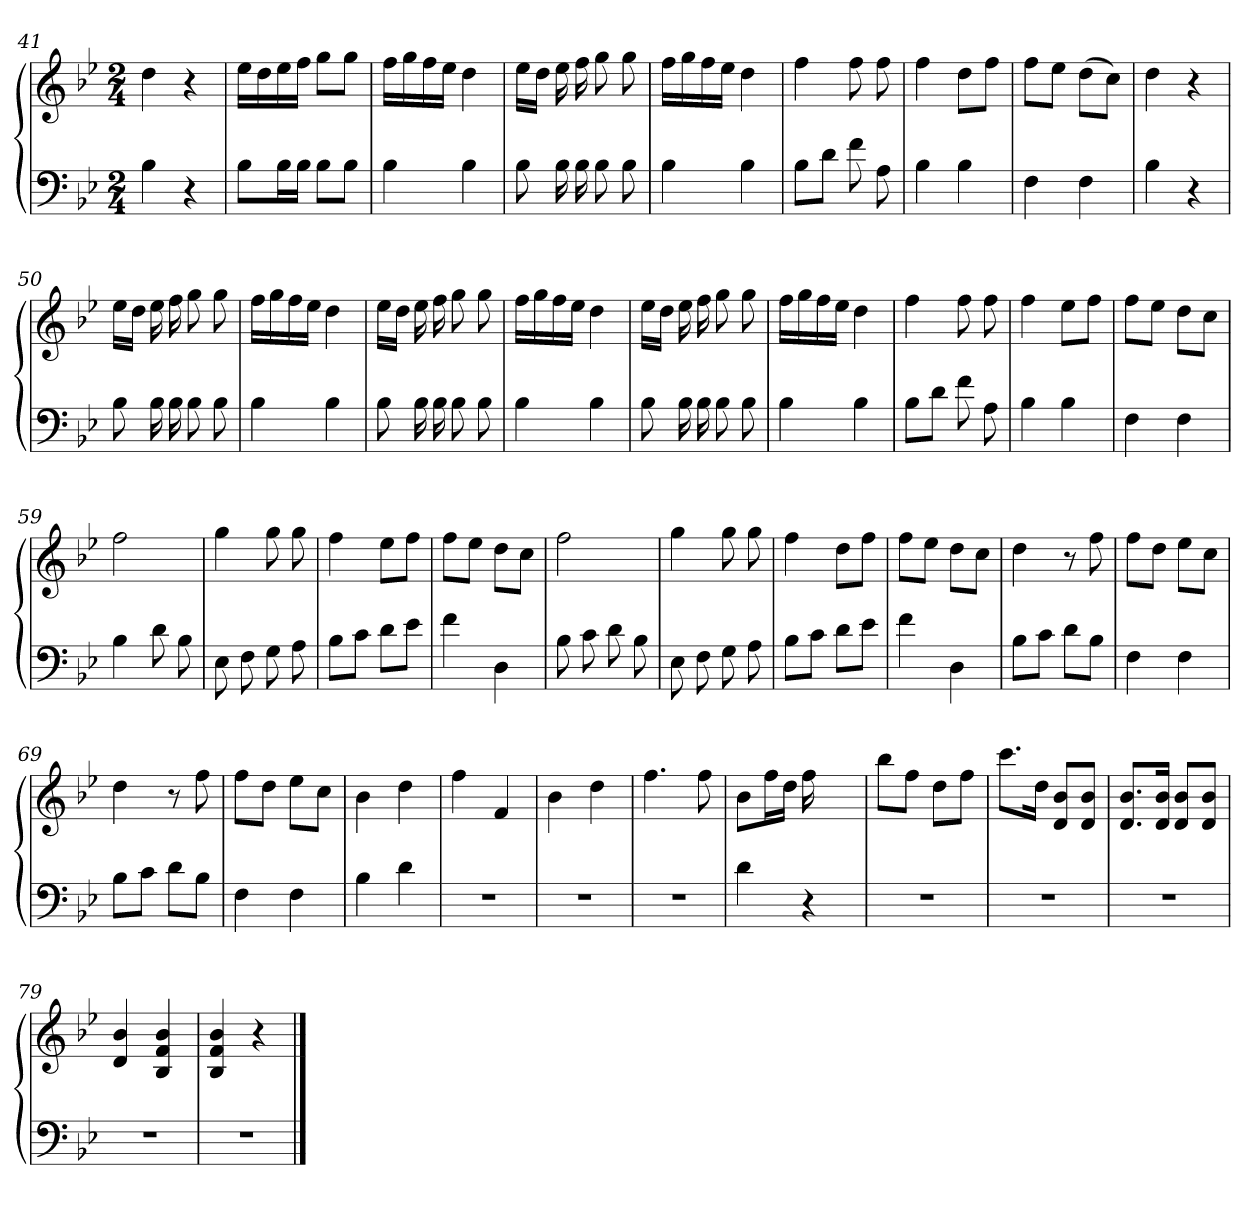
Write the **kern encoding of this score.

**kern	**kern
*part1	*part1
*staff2	*staff1
*clefF4	*clefG2
*k[b-e-]	*k[b-e-]
*M2/4	*M2/4
=41	=41
4B-\	4dd\
4r	4r
=42	=42
8B-\L	16ee-\LL
.	16dd\
16B-\L	16ee-\
16B-\JJ	16ff\JJ
8B-\L	8gg\L
8B-\J	8gg\J
=43	=43
4B-\	16ff\LL
.	16gg\
.	16ff\
.	16ee-\JJ
4B-\	4dd\
=44	=44
8B-\	16ee-\LL
.	16dd\JJ
16B-\	16ee-\
16B-\	16ff\
8B-\	8gg\
8B-\	8gg\
!!LO:PB:g=z
=45	=45
4B-\	16ff\LL
.	16gg\
.	16ff\
.	16ee-\JJ
4B-\	4dd\
=46	=46
8B-\L	4ff\
8d\J	.
8f\	8ff\
8A\	8ff\
=47	=47
4B-\	4ff\
4B-\	8dd\L
.	8ff\J
=48	=48
4F\	8ff\L
.	8ee-\J
4F\	(>8dd\L
.	8cc\J)
=49	=49
4B-\	4dd\
4r	4r
=50	=50
8B-\	16ee-\LL
.	16dd\JJ
16B-\	16ee-\
16B-\	16ff\
8B-\	8gg\
8B-\	8gg\
=51	=51
4B-\	16ff\LL
.	16gg\
.	16ff\
.	16ee-\JJ
4B-\	4dd\
=52	=52
8B-\	16ee-\LL
.	16dd\JJ
16B-\	16ee-\
16B-\	16ff\
8B-\	8gg\
8B-\	8gg\
!!LO:LB:g=z
=53	=53
4B-\	16ff\LL
.	16gg\
.	16ff\
.	16ee-\JJ
4B-\	4dd\
=54	=54
8B-\	16ee-\LL
.	16dd\JJ
16B-\	16ee-\
16B-\	16ff\
8B-\	8gg\
8B-\	8gg\
=55	=55
4B-\	16ff\LL
.	16gg\
.	16ff\
.	16ee-\JJ
4B-\	4dd\
=56	=56
8B-\L	4ff\
8d\J	.
8f\	8ff\
8A\	8ff\
=57	=57
4B-\	4ff\
4B-\	8ee-\L
.	8ff\J
=58	=58
4F\	8ff\L
.	8ee-\J
4F\	8dd\L
.	8cc\J
=59	=59
4B-\	2ff\
8d\	.
8B-\	.
=60	=60
8E-\	4gg\
8F\	.
8G\	8gg\
8A\	8gg\
!!LO:LB:g=z
=61	=61
8B-\L	4ff\
8c\J	.
8d\L	8ee-\L
8e-\J	8ff\J
=62	=62
4f\	8ff\L
.	8ee-\J
4D\	8dd\L
.	8cc\J
=63	=63
8B-\	2ff\
8c\	.
8d\	.
8B-\	.
=64	=64
8E-\	4gg\
8F\	.
8G\	8gg\
8A\	8gg\
=65	=65
8B-\L	4ff\
8c\J	.
8d\L	8dd\L
8e-\J	8ff\J
=66	=66
4f\	8ff\L
.	8ee-\J
4D\	8dd\L
.	8cc\J
=67	=67
8B-\L	4dd\
8c\J	.
8d\L	8r
8B-\J	8ff\
=68	=68
4F\	8ff\L
.	8dd\J
4F\	8ee-\L
.	8cc\J
!!LO:LB:g=z
=69	=69
8B-\L	4dd\
8c\J	.
8d\L	8r
8B-\J	8ff\
=70	=70
4F\	8ff\L
.	8dd\J
4F\	8ee-\L
.	8cc\J
=71	=71
4B-\	4b-\
4d\	4dd\
=72	=72
2r	4ff\
.	4f/
=73	=73
2r	4b-\
.	4dd\
=74	=74
2r	4.ff\
.	8ff\
=75	=75
4d\	8b-\L
.	16ff\L
.	16dd\JJ
4r	16ff\
.	16ryy
.	8ryy
=76	=76
2r	8bb-\L
.	8ff\J
.	8dd\L
.	8ff\J
=77	=77
2r	8.ccc\L
.	16dd\Jk
.	8d/ 8b-/L
.	8d/ 8b-/J
!!LO:LB:g=z
=78	=78
2r	8.d/ 8.b-/L
.	16d/ 16b-/Jk
.	8d/ 8b-/L
.	8d/ 8b-/J
=79	=79
2r	4d/ 4b-/
.	4B-/ 4f/ 4b-/
=80	=80
2r	4B-/ 4f/ 4b-/
.	4r
==	==
*-	*-
